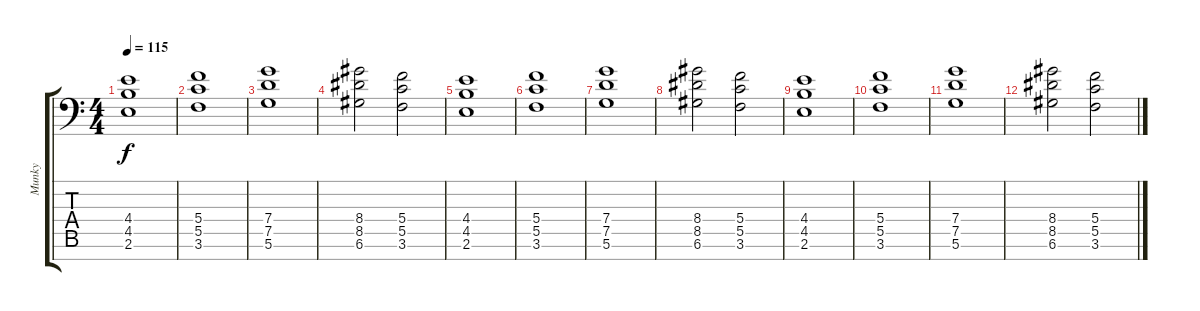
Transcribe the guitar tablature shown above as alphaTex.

\track ("Munky" "Munky") {instrument distortionguitar}
\staff {score tabs}
\tuning (D4 A3 F3 C3 G2 D2 A1) {hide}
\ts (4 4)
\tempo 115
\clef f4
\ks c
(4.4 4.5 2.6).1{dy f} |
(5.4 5.5 3.6).1 |
(7.4 7.5 5.6).1 |
(8.4 8.5 6.6).2 (5.4 5.5 3.6).2 |
(4.4 4.5 2.6).1 |
(5.4 5.5 3.6).1 |
(7.4 7.5 5.6).1 |
(8.4 8.5 6.6).2 (5.4 5.5 3.6).2 |
(4.4 4.5 2.6).1 |
(5.4 5.5 3.6).1 |
(7.4 7.5 5.6).1 |
(8.4 8.5 6.6).2 (5.4 5.5 3.6).2
